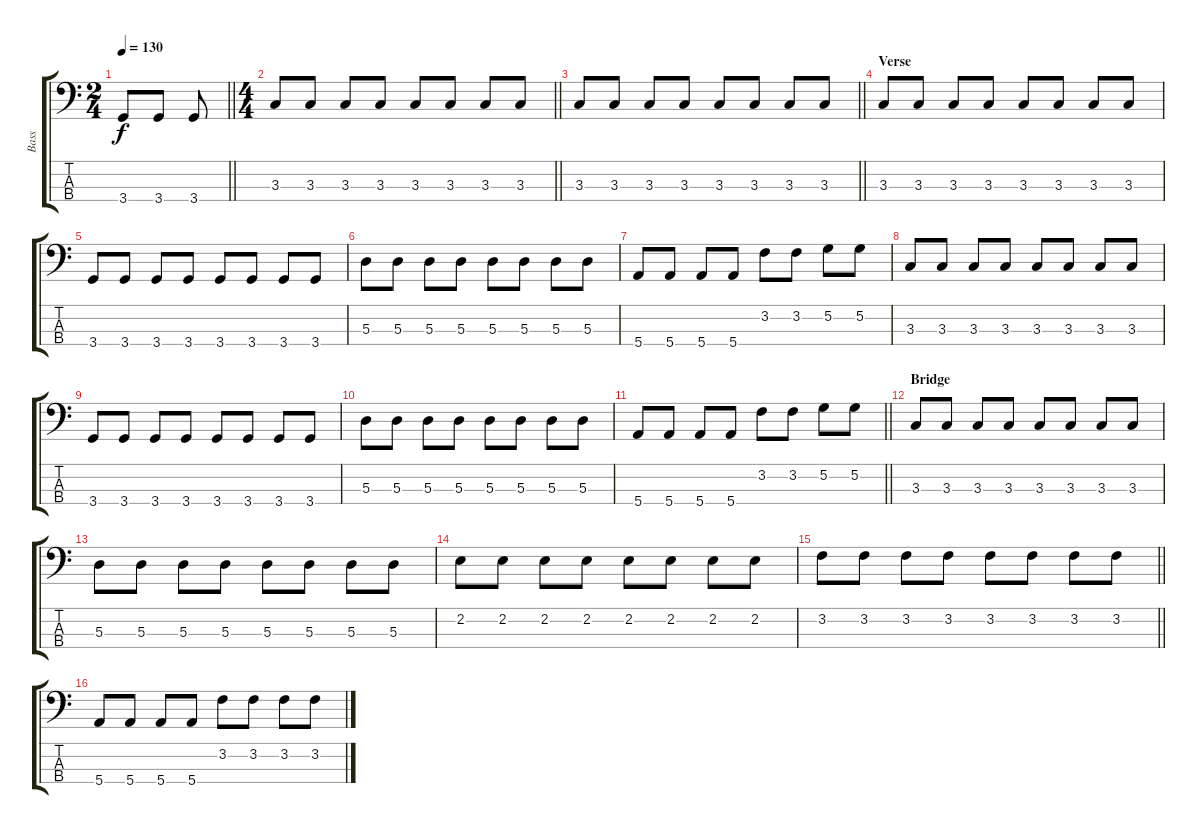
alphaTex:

\track ("Bass" "Bass") {instrument electricbasspick}
\staff {score tabs}
\tuning (G2 D2 A1 E1) {hide}
\ts (2 4)
\tempo 130
\clef f4
\barLineRight lightlight
\ks c
3.4.8{dy f} 3.4.8 3.4.8 |
\ts (4 4)
\barLineRight lightlight
3.3.8 3.3.8 3.3.8 3.3.8 3.3.8 3.3.8 3.3.8 3.3.8 |
\barLineRight lightlight
3.3.8 3.3.8 3.3.8 3.3.8 3.3.8 3.3.8 3.3.8 3.3.8 |
\section ("" "Verse")
3.3.8 3.3.8 3.3.8 3.3.8 3.3.8 3.3.8 3.3.8 3.3.8 |
3.4.8 3.4.8 3.4.8 3.4.8 3.4.8 3.4.8 3.4.8 3.4.8 |
5.3.8 5.3.8 5.3.8 5.3.8 5.3.8 5.3.8 5.3.8 5.3.8 |
5.4.8 5.4.8 5.4.8 5.4.8 3.2.8 3.2.8 5.2.8 5.2.8 |
3.3.8 3.3.8 3.3.8 3.3.8 3.3.8 3.3.8 3.3.8 3.3.8 |
3.4.8 3.4.8 3.4.8 3.4.8 3.4.8 3.4.8 3.4.8 3.4.8 |
5.3.8 5.3.8 5.3.8 5.3.8 5.3.8 5.3.8 5.3.8 5.3.8 |
\barLineRight lightlight
5.4.8 5.4.8 5.4.8 5.4.8 3.2.8 3.2.8 5.2.8 5.2.8 |
\section ("" "Bridge")
3.3.8 3.3.8 3.3.8 3.3.8 3.3.8 3.3.8 3.3.8 3.3.8 |
5.3.8 5.3.8 5.3.8 5.3.8 5.3.8 5.3.8 5.3.8 5.3.8 |
2.2.8 2.2.8 2.2.8 2.2.8 2.2.8 2.2.8 2.2.8 2.2.8 |
\barLineRight lightlight
3.2.8 3.2.8 3.2.8 3.2.8 3.2.8 3.2.8 3.2.8 3.2.8 |
5.4.8 5.4.8 5.4.8 5.4.8 3.2.8 3.2.8 3.2.8 3.2.8
